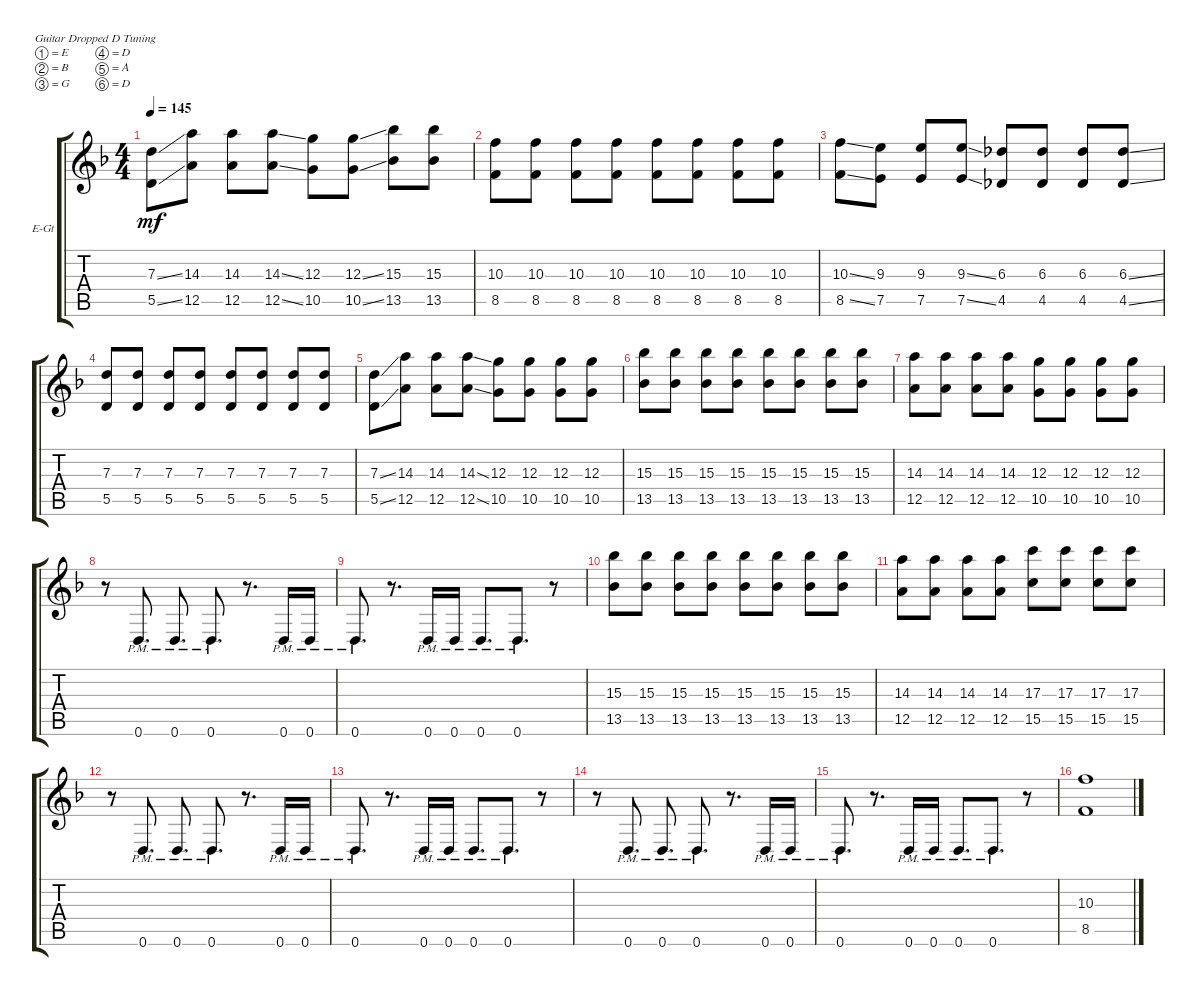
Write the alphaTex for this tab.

\defaultSystemsLayout 4
\bracketExtendMode groupsimilarinstruments
\firstSystemTrackNameOrientation horizontal
\otherSystemsTrackNameOrientation horizontal
\track ("Electric Guitar" "E-Gt") {instrument overdrivenguitar}
\staff {score tabs}
\tuning (E4 B3 G3 D3 A2 D2)
\ts (4 4)
\tempo 145
\clef g2
\ks f
(5.5{ss} 7.3{ss}).8{dy mf} (12.5 14.3).8 (12.5 14.3).8 (12.5{ss} 14.3{ss}).8 (10.5 12.3).8 (10.5{ss} 12.3{ss}).8 (13.5 15.3).8 (13.5 15.3).8 |
(8.5 10.3).8 (8.5 10.3).8 (8.5 10.3).8 (8.5 10.3).8 (8.5 10.3).8 (8.5 10.3).8 (8.5 10.3).8 (8.5 10.3).8 |
(8.5{ss} 10.3{ss}).8 (7.5 9.3).8 (7.5 9.3).8 (7.5{ss} 9.3{ss}).8 (4.5 6.3).8 (4.5 6.3).8 (4.5 6.3).8 (4.5{ss} 6.3{ss}).8 |
(5.5 7.3).8 (5.5 7.3).8 (5.5 7.3).8 (5.5 7.3).8 (5.5 7.3).8 (5.5 7.3).8 (5.5 7.3).8 (5.5 7.3).8 |
(5.5{ss} 7.3{ss}).8 (12.5 14.3).8 (12.5 14.3).8 (12.5{ss} 14.3{ss}).8 (10.5 12.3).8 (10.5 12.3).8 (10.5 12.3).8 (10.5 12.3).8 |
(13.5 15.3).8 (13.5 15.3).8 (13.5 15.3).8 (13.5 15.3).8 (13.5 15.3).8 (13.5 15.3).8 (13.5 15.3).8 (13.5 15.3).8 |
(12.5 14.3).8 (12.5 14.3).8 (12.5 14.3).8 (12.5 14.3).8 (10.5 12.3).8 (10.5 12.3).8 (10.5 12.3).8 (10.5 12.3).8 |
r.8 0.6{pm}.8{d} 0.6{pm}.8{d} 0.6{pm}.8{d} r.8{d} 0.6{pm}.16 0.6{pm}.16 |
0.6{pm}.8{d} r.8{d} 0.6{pm}.16 0.6{pm}.16 0.6{pm}.8{d} 0.6{pm}.8{d} r.8 |
(13.5 15.3).8 (13.5 15.3).8 (13.5 15.3).8 (13.5 15.3).8 (13.5 15.3).8 (13.5 15.3).8 (13.5 15.3).8 (13.5 15.3).8 |
(12.5 14.3).8 (12.5 14.3).8 (12.5 14.3).8 (12.5 14.3).8 (15.5 17.3).8 (15.5 17.3).8 (15.5 17.3).8 (15.5 17.3).8 |
r.8 0.6{pm}.8{d} 0.6{pm}.8{d} 0.6{pm}.8{d} r.8{d} 0.6{pm}.16 0.6{pm}.16 |
0.6{pm}.8{d} r.8{d} 0.6{pm}.16 0.6{pm}.16 0.6{pm}.8{d} 0.6{pm}.8{d} r.8 |
r.8 0.6{pm}.8{d} 0.6{pm}.8{d} 0.6{pm}.8{d} r.8{d} 0.6{pm}.16 0.6{pm}.16 |
0.6{pm}.8{d} r.8{d} 0.6{pm}.16 0.6{pm}.16 0.6{pm}.8{d} 0.6{pm}.8{d} r.8 |
(8.5 10.3).1
